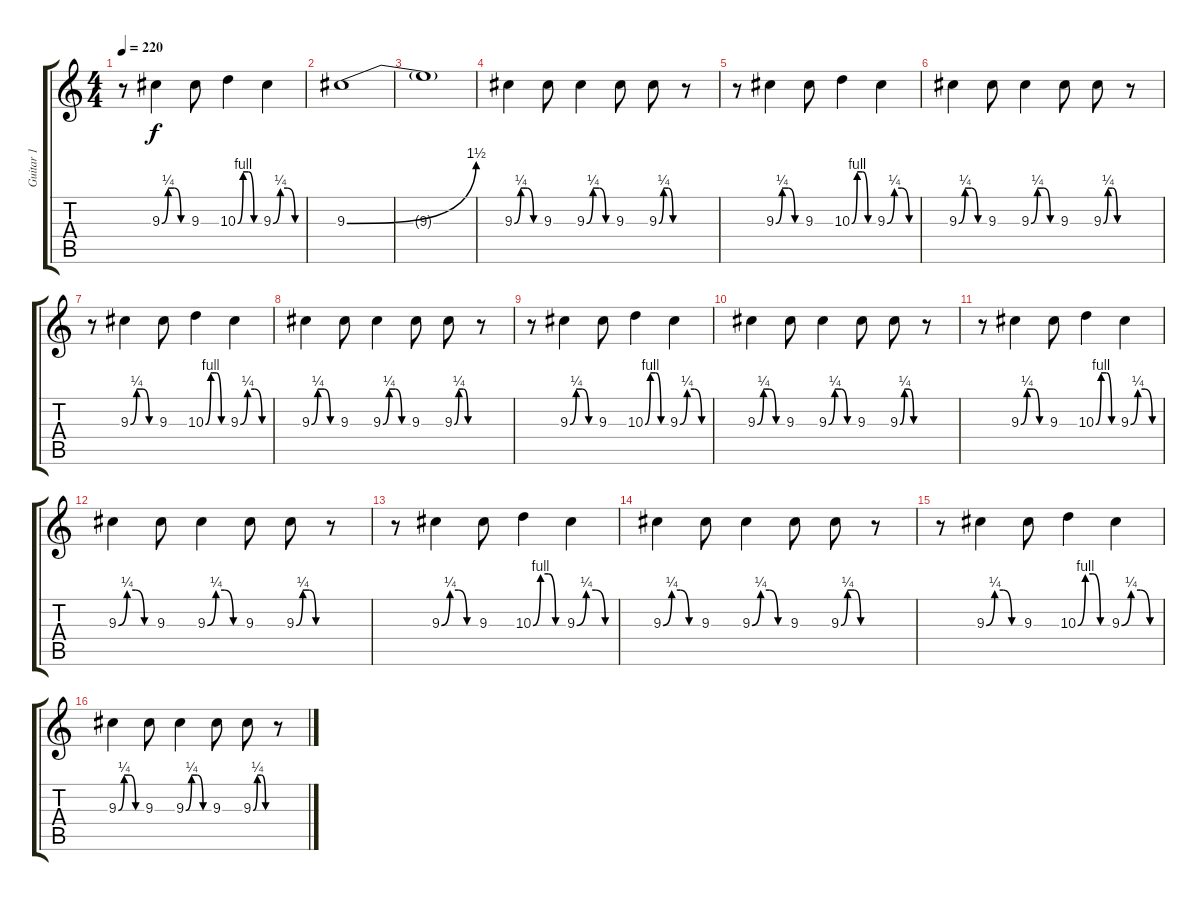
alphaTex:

\track ("Guitar 1" "Guitar 1") {instrument overdrivenguitar}
\staff {score tabs}
\tuning (Db4 Ab3 E3 B2 Gb2 B1) {hide}
\ts (4 4)
\tempo 220
\clef g2
\ks c
r.8{dy f} 9.3{be (custom 0 0 15 1 30 1 45 0 60 0)}.4 9.3.8 10.3{be (custom 0 0 15 4 30 4 45 0 60 0)}.4 9.3{be (custom 0 0 15 1 30 1 45 0 60 0)}.4 |
9.3{be (bend 0 0 60 6)}.1 |
9.3{t}.1 |
9.3{be (custom 0 0 15 1 30 1 45 0 60 0)}.4 9.3.8 9.3{be (custom 0 0 15 1 30 1 45 0 60 0)}.4 9.3.8 9.3{be (custom 0 0 15 1 30 1 45 0 60 0)}.8 r.8 |
r.8 9.3{be (custom 0 0 15 1 30 1 45 0 60 0)}.4 9.3.8 10.3{be (custom 0 0 15 4 30 4 45 0 60 0)}.4 9.3{be (custom 0 0 15 1 30 1 45 0 60 0)}.4 |
9.3{be (custom 0 0 15 1 30 1 45 0 60 0)}.4 9.3.8 9.3{be (custom 0 0 15 1 30 1 45 0 60 0)}.4 9.3.8 9.3{be (custom 0 0 15 1 30 1 45 0 60 0)}.8 r.8 |
r.8 9.3{be (custom 0 0 15 1 30 1 45 0 60 0)}.4 9.3.8 10.3{be (custom 0 0 15 4 30 4 45 0 60 0)}.4 9.3{be (custom 0 0 15 1 30 1 45 0 60 0)}.4 |
9.3{be (custom 0 0 15 1 30 1 45 0 60 0)}.4 9.3.8 9.3{be (custom 0 0 15 1 30 1 45 0 60 0)}.4 9.3.8 9.3{be (custom 0 0 15 1 30 1 45 0 60 0)}.8 r.8 |
r.8 9.3{be (custom 0 0 15 1 30 1 45 0 60 0)}.4 9.3.8 10.3{be (custom 0 0 15 4 30 4 45 0 60 0)}.4 9.3{be (custom 0 0 15 1 30 1 45 0 60 0)}.4 |
9.3{be (custom 0 0 15 1 30 1 45 0 60 0)}.4 9.3.8 9.3{be (custom 0 0 15 1 30 1 45 0 60 0)}.4 9.3.8 9.3{be (custom 0 0 15 1 30 1 45 0 60 0)}.8 r.8 |
r.8 9.3{be (custom 0 0 15 1 30 1 45 0 60 0)}.4 9.3.8 10.3{be (custom 0 0 15 4 30 4 45 0 60 0)}.4 9.3{be (custom 0 0 15 1 30 1 45 0 60 0)}.4 |
9.3{be (custom 0 0 15 1 30 1 45 0 60 0)}.4 9.3.8 9.3{be (custom 0 0 15 1 30 1 45 0 60 0)}.4 9.3.8 9.3{be (custom 0 0 15 1 30 1 45 0 60 0)}.8 r.8 |
r.8 9.3{be (custom 0 0 15 1 30 1 45 0 60 0)}.4 9.3.8 10.3{be (custom 0 0 15 4 30 4 45 0 60 0)}.4 9.3{be (custom 0 0 15 1 30 1 45 0 60 0)}.4 |
9.3{be (custom 0 0 15 1 30 1 45 0 60 0)}.4 9.3.8 9.3{be (custom 0 0 15 1 30 1 45 0 60 0)}.4 9.3.8 9.3{be (custom 0 0 15 1 30 1 45 0 60 0)}.8 r.8 |
r.8 9.3{be (custom 0 0 15 1 30 1 45 0 60 0)}.4 9.3.8 10.3{be (custom 0 0 15 4 30 4 45 0 60 0)}.4 9.3{be (custom 0 0 15 1 30 1 45 0 60 0)}.4 |
9.3{be (custom 0 0 15 1 30 1 45 0 60 0)}.4 9.3.8 9.3{be (custom 0 0 15 1 30 1 45 0 60 0)}.4 9.3.8 9.3{be (custom 0 0 15 1 30 1 45 0 60 0)}.8 r.8
